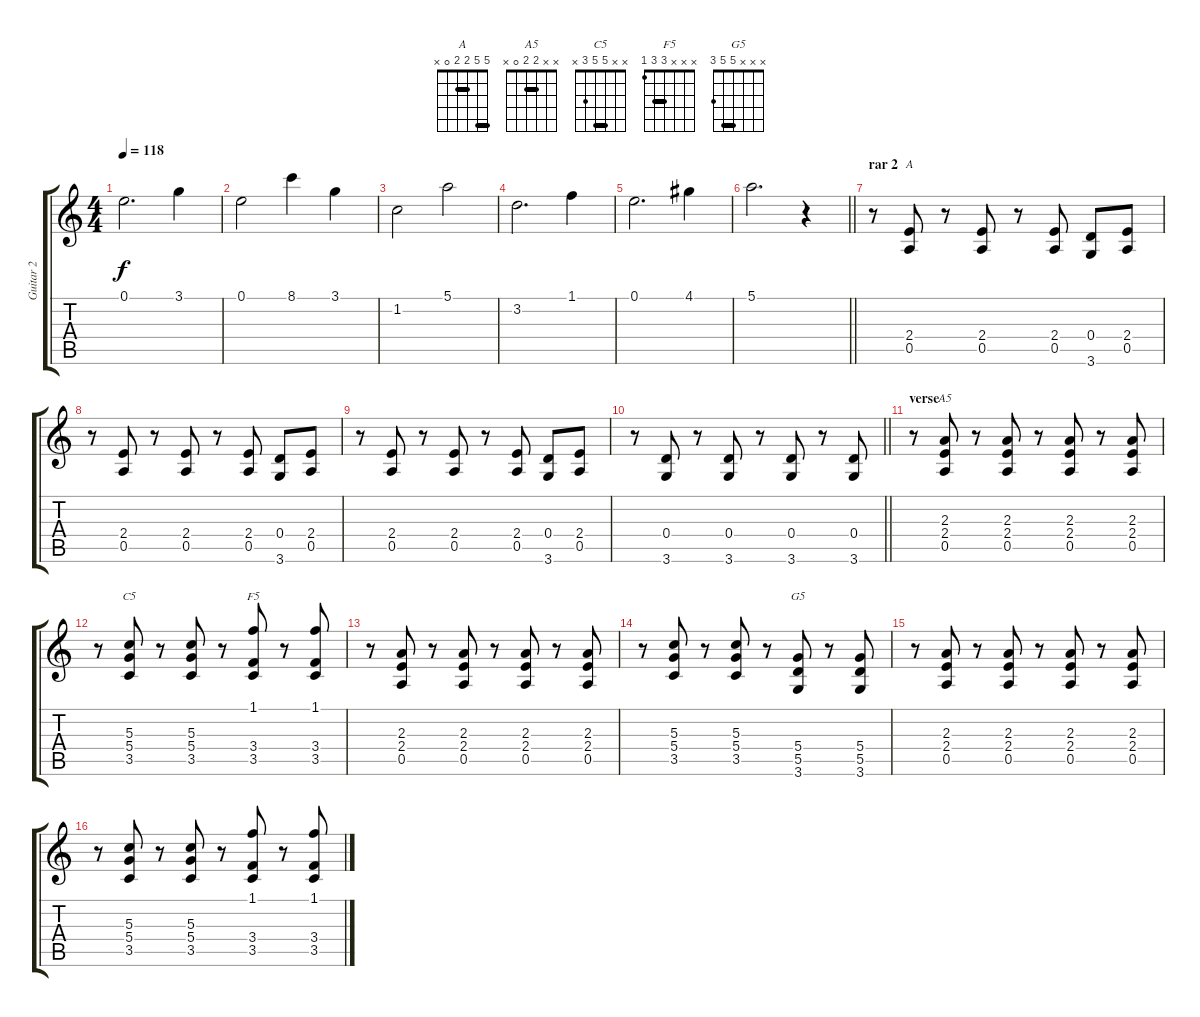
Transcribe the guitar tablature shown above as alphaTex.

\track ("Guitar 2" "Guitar 2") {instrument distortionguitar}
\staff {score tabs}
\tuning (E4 B3 G3 D3 A2 E2) {hide}
\chord ("A" 5 5 2 2 0 x) {barre (2 5)}
\chord ("A5" x x 2 2 0 x) {barre 2}
\chord ("C5" x x 5 5 3 x) {barre 5}
\chord ("F5" x x x 3 3 1) {barre 3}
\chord ("G5" x x x 5 5 3) {barre 5}
\ts (4 4)
\tempo 118
\clef g2
\ks c
0.1.2{d dy f} 3.1.4 |
0.1.2 8.1.4 3.1.4 |
1.2.2 5.1.2 |
3.2.2{d} 1.1.4 |
0.1.2{d} 4.1.4 |
\barLineRight lightlight
5.1.2{d} r.4 |
\section ("" "rar 2")
r.8 (2.4 0.5).8{ch "A"} r.8 (2.4 0.5).8 r.8 (2.4 0.5).8 (0.4 3.6).8 (2.4 0.5).8 |
r.8 (2.4 0.5).8 r.8 (2.4 0.5).8 r.8 (2.4 0.5).8 (0.4 3.6).8 (2.4 0.5).8 |
r.8 (2.4 0.5).8 r.8 (2.4 0.5).8 r.8 (2.4 0.5).8 (0.4 3.6).8 (2.4 0.5).8 |
\barLineRight lightlight
r.8 (0.4 3.6).8 r.8 (0.4 3.6).8 r.8 (0.4 3.6).8 r.8 (0.4 3.6).8 |
\section ("" "verse")
r.8 (2.3 2.4 0.5).8{ch "A5"} r.8 (2.3 2.4 0.5).8 r.8 (2.3 2.4 0.5).8 r.8 (2.3 2.4 0.5).8 |
r.8 (5.3 5.4 3.5).8{ch "C5"} r.8 (5.3 5.4 3.5).8 r.8 (1.1 3.4 3.5).8{ch "F5"} r.8 (1.1 3.4 3.5).8 |
r.8 (2.3 2.4 0.5).8 r.8 (2.3 2.4 0.5).8 r.8 (2.3 2.4 0.5).8 r.8 (2.3 2.4 0.5).8 |
r.8 (5.3 5.4 3.5).8 r.8 (5.3 5.4 3.5).8 r.8 (5.4 5.5 3.6).8{ch "G5"} r.8 (5.4 5.5 3.6).8 |
r.8 (2.3 2.4 0.5).8 r.8 (2.3 2.4 0.5).8 r.8 (2.3 2.4 0.5).8 r.8 (2.3 2.4 0.5).8 |
r.8 (5.3 5.4 3.5).8 r.8 (5.3 5.4 3.5).8 r.8 (1.1 3.4 3.5).8 r.8 (1.1 3.4 3.5).8
